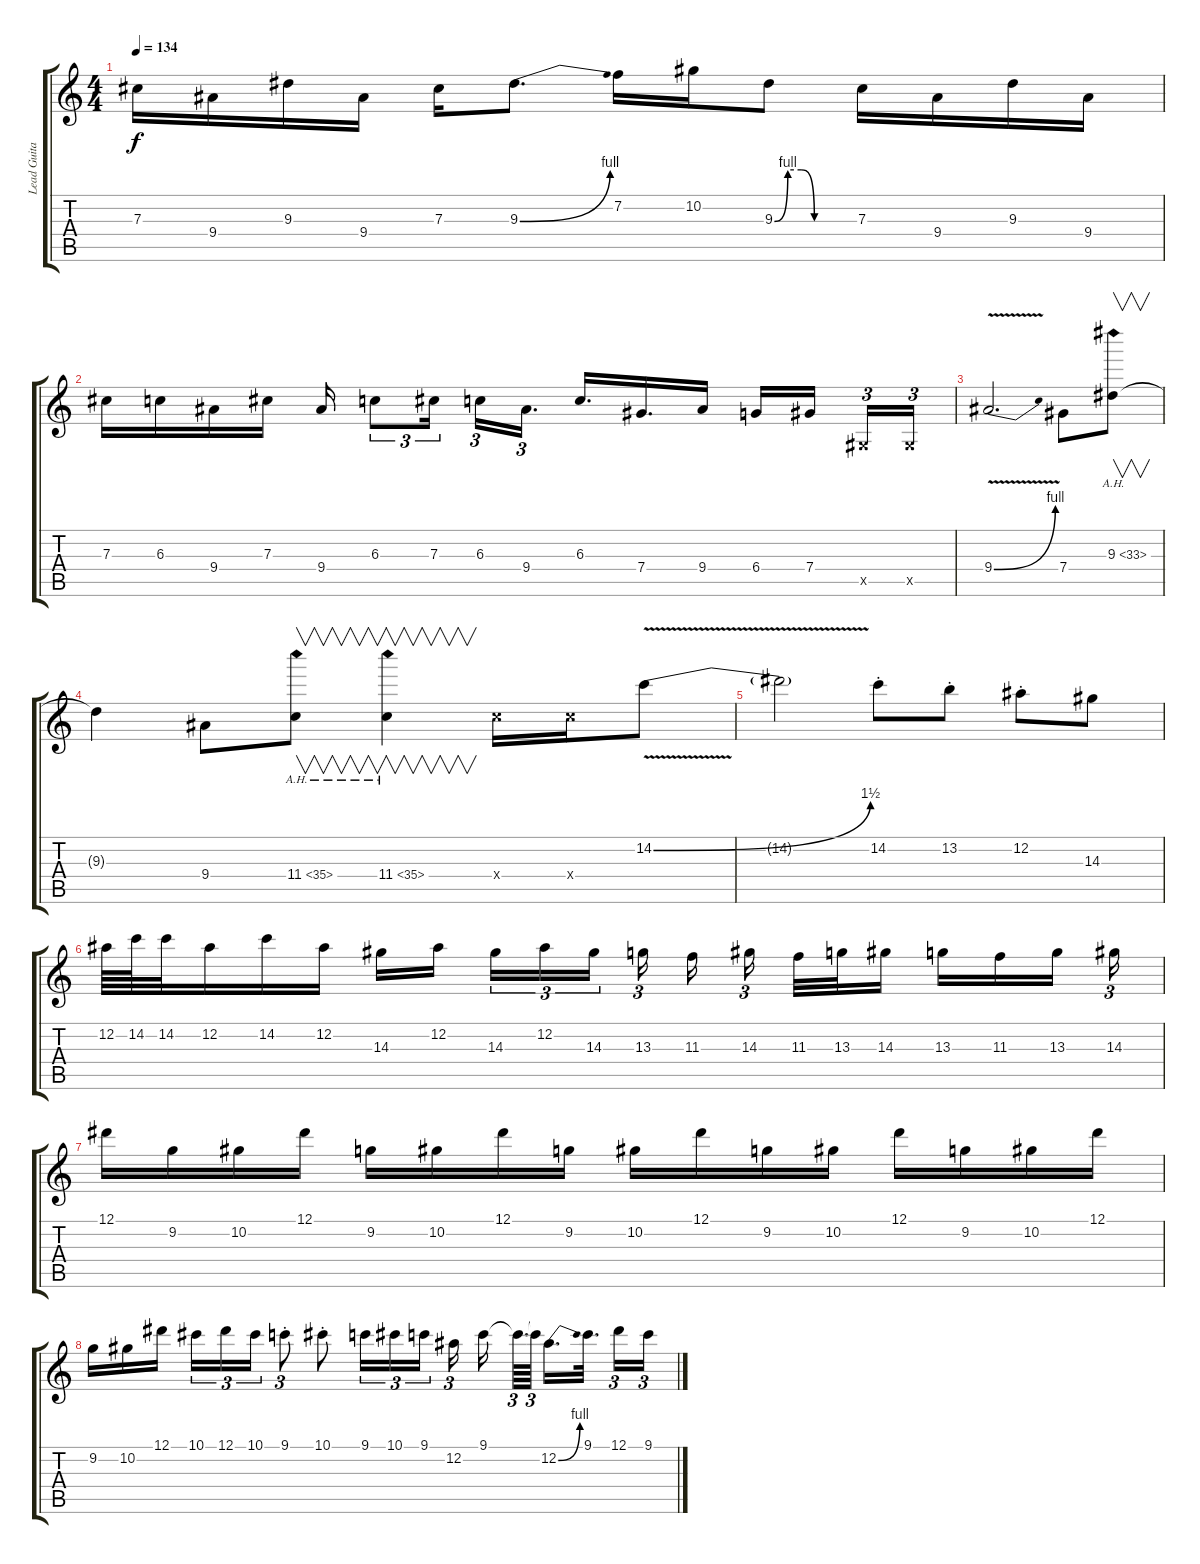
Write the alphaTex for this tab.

\track ("Lead Guitar" "Lead Guita") {instrument distortionguitar}
\staff {score tabs}
\tuning (Eb4 Bb3 Gb3 Db3 Ab2 Eb2) {hide}
\ts (4 4)
\tempo 134
\clef g2
\ks c
7.3.16{dy f} 9.4.16 9.3.16 9.4.16 7.3.16 9.3{be (bend 0 0 60 4)}.8{d} 7.2.16 10.2.16 9.3{be (custom 0 0 10 4 20 4 30 0 60 0)}.8 7.3.16 9.4.16 9.3.16 9.4.16 |
7.3.16 6.3.16 9.4.16 7.3.16 9.4.16 6.3.8{tu (3 2)} 7.3.16{tu (3 2) beam splitsecondary} 6.3.16{tu (3 2)} 9.4.16{d tu (3 2)} 6.3.16{d} 7.4.16{d} 9.4.16 6.4.16 7.4.16{beam splitsecondary} 0.5{x}.16{tu (3 2)} 0.5{x}.16{tu (3 2)} |
9.4{be (bend 0 0 60 4) v}.2{d} 7.4.8 9.3{ah 24}.8{v} |
9.3{t}.4 9.4.8 11.4{ah 24}.8{v} 11.4{ah 24}.4{v} 11.4{x}.16 11.4{x}.16 14.2{be (bend 0 0 60 6) v}.8 |
14.2{t}.2 14.2{st}.8 13.2{st}.8 12.2{st}.8 14.3.8 |
12.2.64 14.2.64 14.2.32 12.2.16 14.2.16 12.2.16 14.3.16 12.2.16{beam splitsecondary} 14.3.16{tu (3 2)} 12.2.16{tu (3 2)} 14.3.16{tu (3 2)} 13.3.16{tu (3 2) beam splitsecondary} 11.3.16{beam splitsecondary} 14.3.16{tu (3 2) beam splitsecondary} 11.3.32 13.3.32 14.3.16 13.3.16 11.3.16 13.3.16{beam splitsecondary} 14.3.16{tu (3 2)} |
12.1.16 9.2.16 10.2.16 12.1.16 9.2.16 10.2.16 12.1.16 9.2.16 10.2.16 12.1.16 9.2.16 10.2.16 12.1.16 9.2.16 10.2.16 12.1.16 |
9.2.16 10.2.16 12.1.16{beam splitsecondary} 10.1.16{tu (3 2)} 12.1.16{tu (3 2)} 10.1.16{tu (3 2)} 9.1{st}.8{tu (3 2)} 10.1{st}.8 9.1.16{tu (3 2)} 10.1.16{tu (3 2)} 9.1.16{tu (3 2) beam splitsecondary} 12.2.16{tu (3 2)} 9.1.16 9.1{t}.64{d tu (3 2)} 9.1{t}.64{tu (3 2) beam splitsecondary} 12.2{be (bend 0 0 60 4)}.16{d} 9.1.32{d beam splitsecondary} 12.1.16{tu (3 2)} 9.1.16{tu (3 2)}
